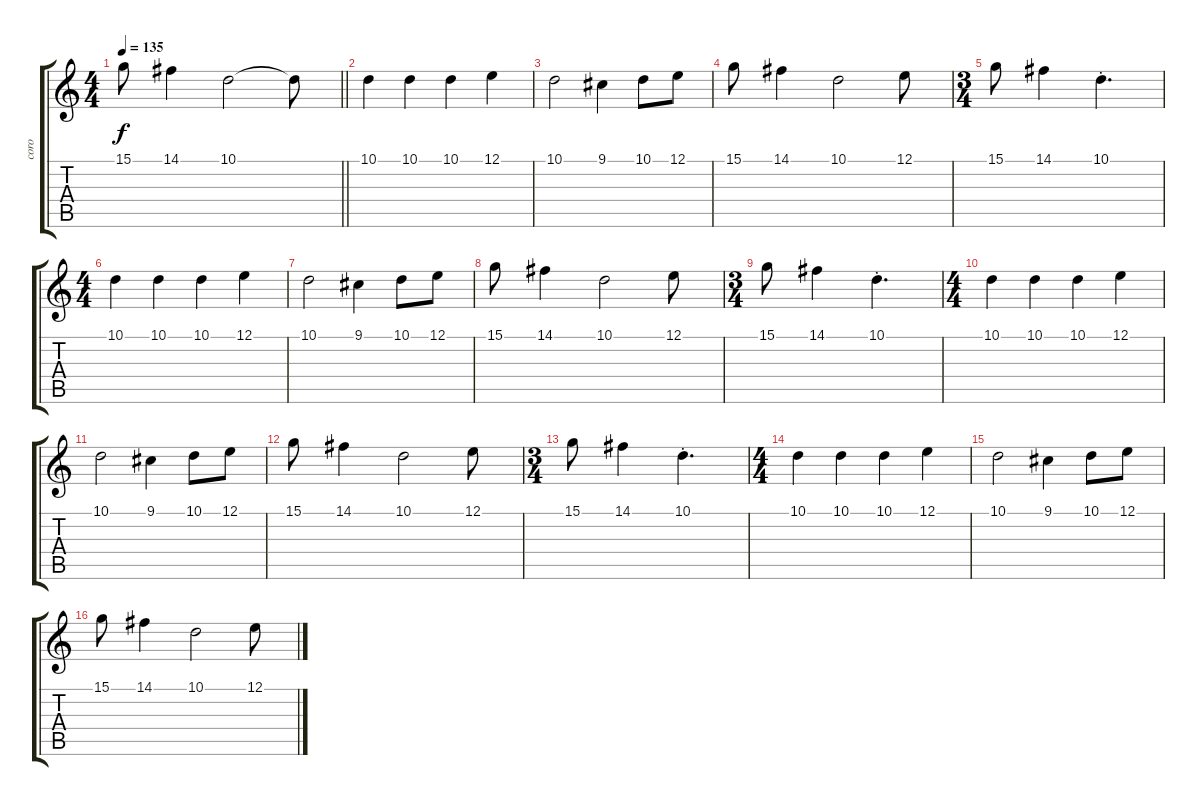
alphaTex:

\track ("coro" "coro") {instrument electricgrandpiano}
\staff {score tabs}
\tuning (E4 B3 G3 D3 A2 E2) {hide}
\ts (4 4)
\tempo 135
\clef g2
\barLineRight lightlight
\ks c
15.1.8{dy f} 14.1.4 10.1.2 10.1{t}.8 |
10.1.4 10.1.4 10.1.4 12.1.4 |
10.1.2 9.1.4 10.1.8 12.1.8 |
15.1.8 14.1.4 10.1.2 12.1.8 |
\ts (3 4)
15.1.8 14.1.4 10.1{st}.4{d} |
\ts (4 4)
10.1.4 10.1.4 10.1.4 12.1.4 |
10.1.2 9.1.4 10.1.8 12.1.8 |
15.1.8 14.1.4 10.1.2 12.1.8 |
\ts (3 4)
15.1.8 14.1.4 10.1{st}.4{d} |
\ts (4 4)
10.1.4 10.1.4 10.1.4 12.1.4 |
10.1.2 9.1.4 10.1.8 12.1.8 |
15.1.8 14.1.4 10.1.2 12.1.8 |
\ts (3 4)
15.1.8 14.1.4 10.1{st}.4{d} |
\ts (4 4)
10.1.4 10.1.4 10.1.4 12.1.4 |
10.1.2 9.1.4 10.1.8 12.1.8 |
15.1.8 14.1.4 10.1.2 12.1.8
